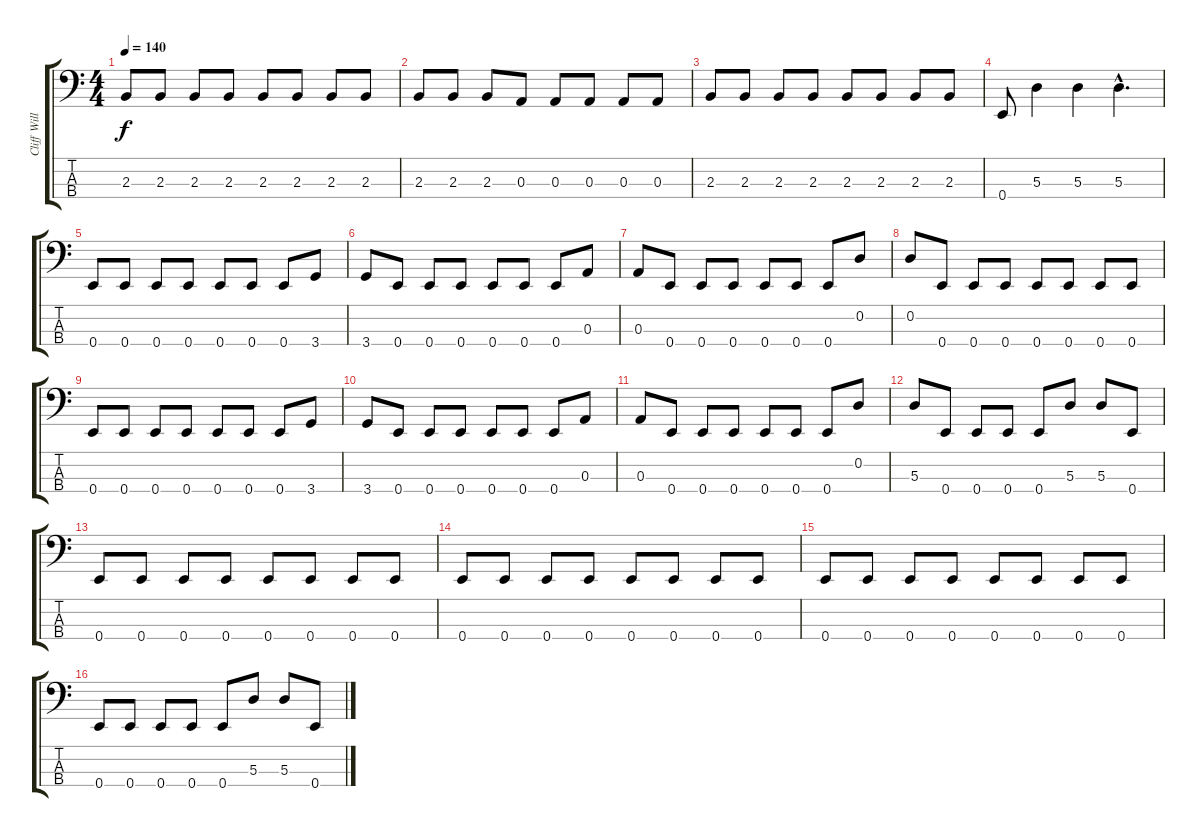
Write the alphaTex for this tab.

\track ("Cliff Williams" "Cliff Will") {instrument electricbasspick}
\staff {score tabs}
\tuning (G2 D2 A1 E1) {hide}
\ts (4 4)
\tempo 140
\clef f4
\ks c
2.3.8{dy f} 2.3.8 2.3.8 2.3.8 2.3.8 2.3.8 2.3.8 2.3.8 |
2.3.8 2.3.8 2.3.8 0.3.8 0.3.8 0.3.8 0.3.8 0.3.8 |
2.3.8 2.3.8 2.3.8 2.3.8 2.3.8 2.3.8 2.3.8 2.3.8 |
0.4.8 5.3.4 5.3.4 5.3{hac}.4{d} |
0.4.8 0.4.8 0.4.8 0.4.8 0.4.8 0.4.8 0.4.8 3.4.8 |
3.4.8 0.4.8 0.4.8 0.4.8 0.4.8 0.4.8 0.4.8 0.3.8 |
0.3.8 0.4.8 0.4.8 0.4.8 0.4.8 0.4.8 0.4.8 0.2.8 |
0.2.8 0.4.8 0.4.8 0.4.8 0.4.8 0.4.8 0.4.8 0.4.8 |
0.4.8 0.4.8 0.4.8 0.4.8 0.4.8 0.4.8 0.4.8 3.4.8 |
3.4.8 0.4.8 0.4.8 0.4.8 0.4.8 0.4.8 0.4.8 0.3.8 |
0.3.8 0.4.8 0.4.8 0.4.8 0.4.8 0.4.8 0.4.8 0.2.8 |
5.3.8 0.4.8 0.4.8 0.4.8 0.4.8 5.3.8 5.3.8 0.4.8 |
0.4.8 0.4.8 0.4.8 0.4.8 0.4.8 0.4.8 0.4.8 0.4.8 |
0.4.8 0.4.8 0.4.8 0.4.8 0.4.8 0.4.8 0.4.8 0.4.8 |
0.4.8 0.4.8 0.4.8 0.4.8 0.4.8 0.4.8 0.4.8 0.4.8 |
0.4.8 0.4.8 0.4.8 0.4.8 0.4.8 5.3.8 5.3.8 0.4.8
